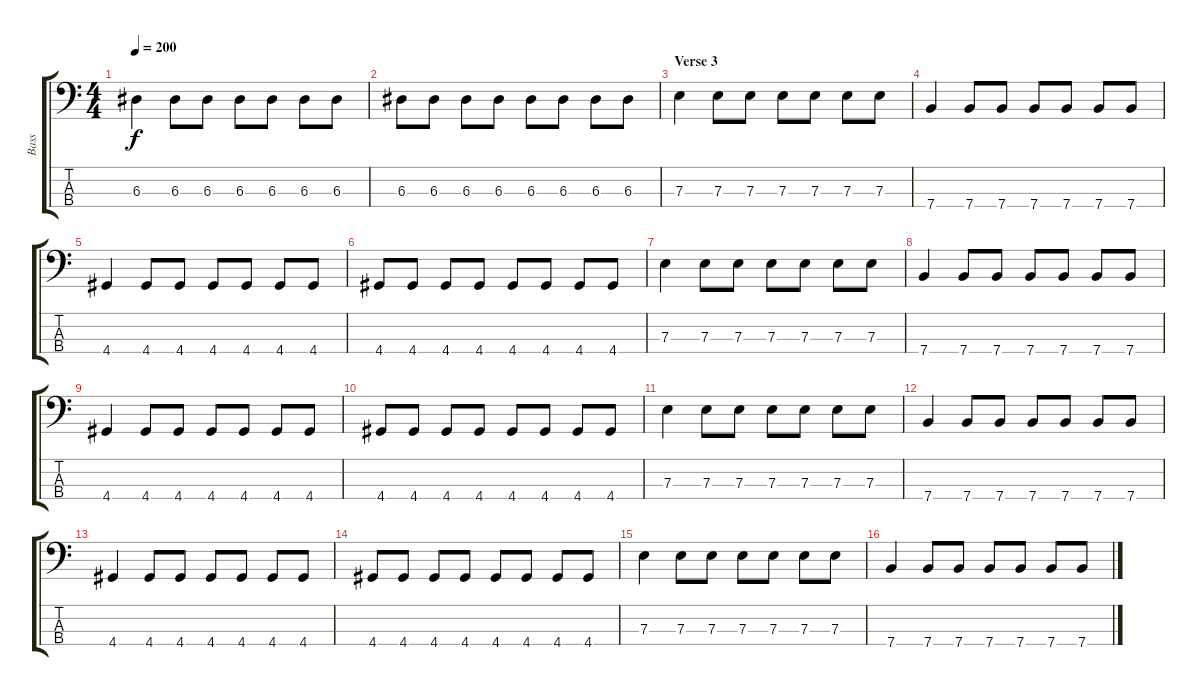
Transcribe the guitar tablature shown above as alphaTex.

\track ("Bass" "Bass") {instrument electricbassfinger}
\staff {score tabs}
\tuning (G2 D2 A1 E1) {hide}
\ts (4 4)
\tempo 200
\clef f4
\ks c
6.3.4{dy f} 6.3.8 6.3.8 6.3.8 6.3.8 6.3.8 6.3.8 |
6.3.8 6.3.8 6.3.8 6.3.8 6.3.8 6.3.8 6.3.8 6.3.8 |
\section ("" "Verse 3")
7.3.4 7.3.8 7.3.8 7.3.8 7.3.8 7.3.8 7.3.8 |
7.4.4 7.4.8 7.4.8 7.4.8 7.4.8 7.4.8 7.4.8 |
4.4.4 4.4.8 4.4.8 4.4.8 4.4.8 4.4.8 4.4.8 |
4.4.8 4.4.8 4.4.8 4.4.8 4.4.8 4.4.8 4.4.8 4.4.8 |
7.3.4 7.3.8 7.3.8 7.3.8 7.3.8 7.3.8 7.3.8 |
7.4.4 7.4.8 7.4.8 7.4.8 7.4.8 7.4.8 7.4.8 |
4.4.4 4.4.8 4.4.8 4.4.8 4.4.8 4.4.8 4.4.8 |
4.4.8 4.4.8 4.4.8 4.4.8 4.4.8 4.4.8 4.4.8 4.4.8 |
7.3.4 7.3.8 7.3.8 7.3.8 7.3.8 7.3.8 7.3.8 |
7.4.4 7.4.8 7.4.8 7.4.8 7.4.8 7.4.8 7.4.8 |
4.4.4 4.4.8 4.4.8 4.4.8 4.4.8 4.4.8 4.4.8 |
4.4.8 4.4.8 4.4.8 4.4.8 4.4.8 4.4.8 4.4.8 4.4.8 |
7.3.4 7.3.8 7.3.8 7.3.8 7.3.8 7.3.8 7.3.8 |
7.4.4 7.4.8 7.4.8 7.4.8 7.4.8 7.4.8 7.4.8
